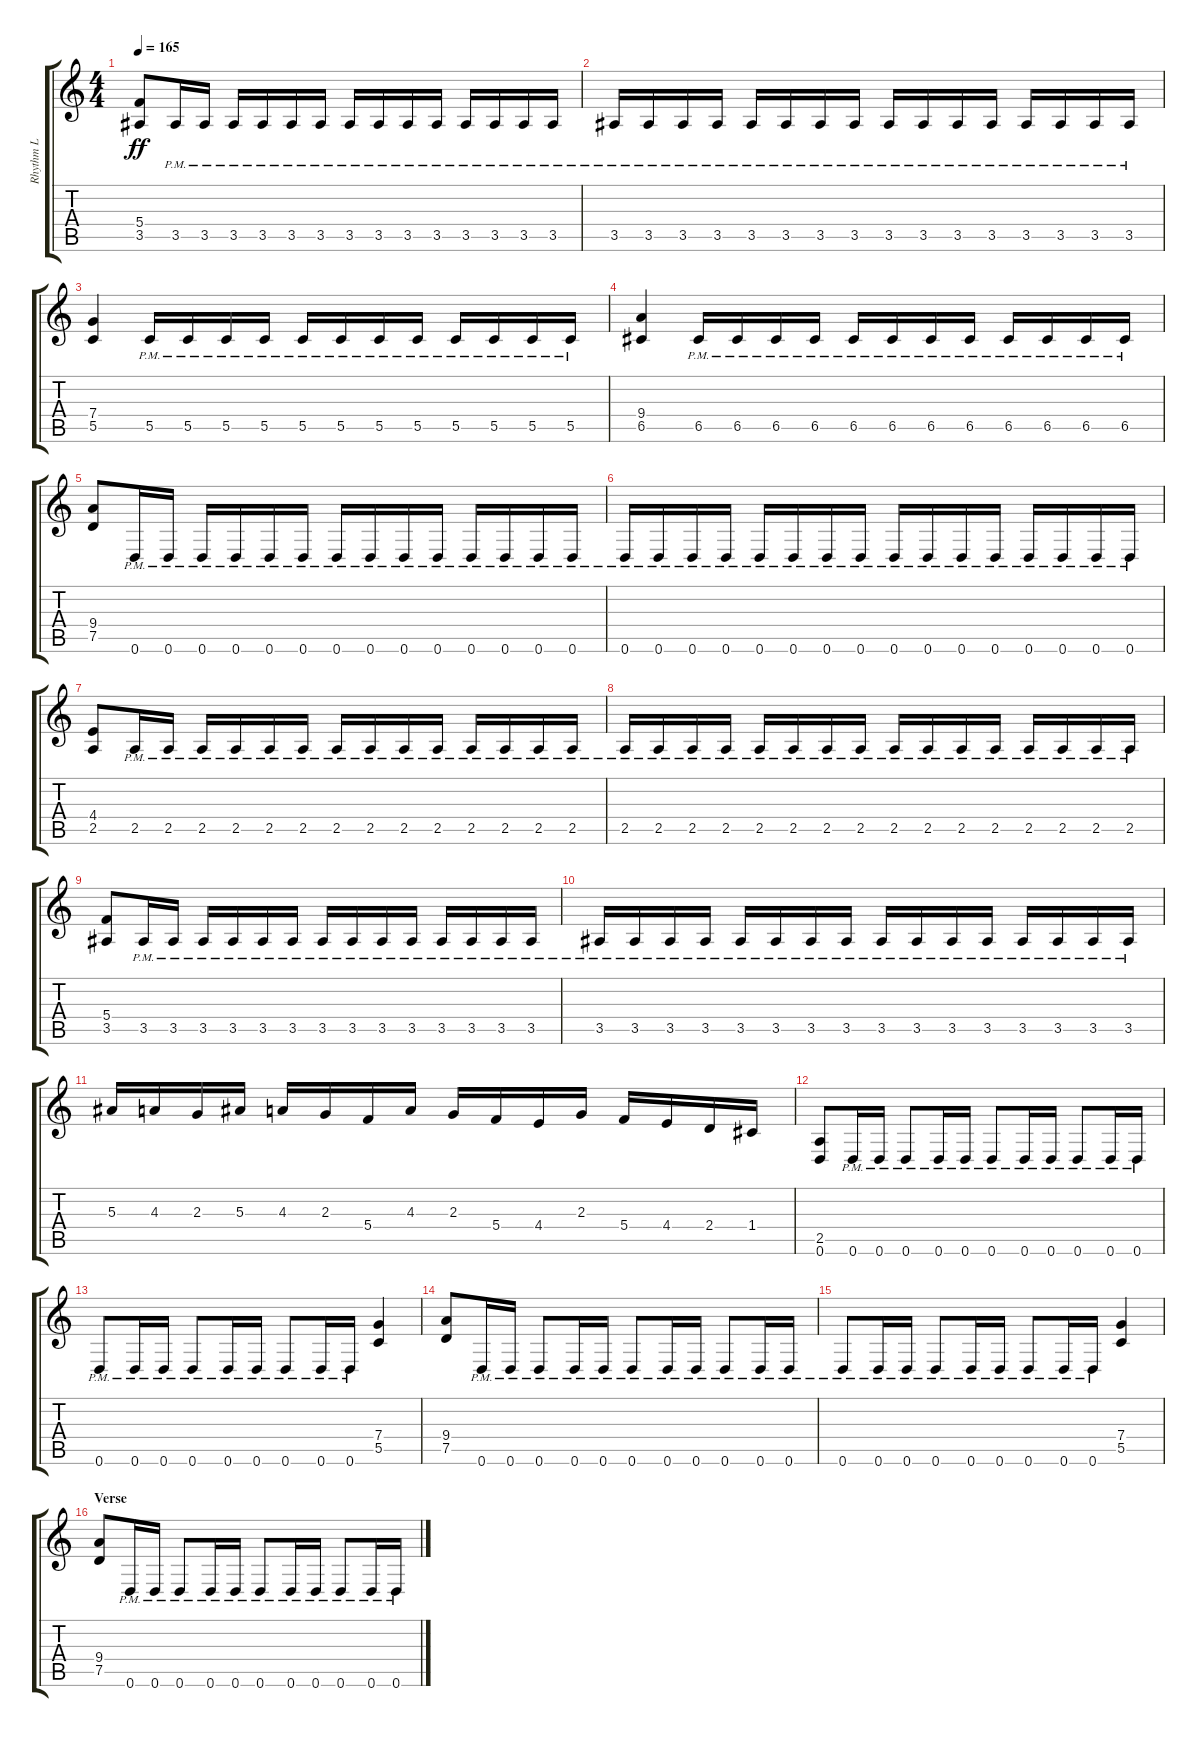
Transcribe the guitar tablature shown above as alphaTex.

\track ("Rhythm L" "Rhythm L") {instrument distortionguitar}
\staff {score tabs}
\tuning (D4 A3 F3 C3 G2 D2) {hide}
\ts (4 4)
\tempo 165
\clef g2
\ks c
(5.4 3.5).8{dy ff} 3.5{pm}.16 3.5{pm}.16 3.5{pm}.16 3.5{pm}.16 3.5{pm}.16 3.5{pm}.16 3.5{pm}.16 3.5{pm}.16 3.5{pm}.16 3.5{pm}.16 3.5{pm}.16 3.5{pm}.16 3.5{pm}.16 3.5{pm}.16 |
3.5{pm}.16 3.5{pm}.16 3.5{pm}.16 3.5{pm}.16 3.5{pm}.16 3.5{pm}.16 3.5{pm}.16 3.5{pm}.16 3.5{pm}.16 3.5{pm}.16 3.5{pm}.16 3.5{pm}.16 3.5{pm}.16 3.5{pm}.16 3.5{pm}.16 3.5{pm}.16 |
(7.4 5.5).4 5.5{pm}.16 5.5{pm}.16 5.5{pm}.16 5.5{pm}.16 5.5{pm}.16 5.5{pm}.16 5.5{pm}.16 5.5{pm}.16 5.5{pm}.16 5.5{pm}.16 5.5{pm}.16 5.5{pm}.16 |
(9.4 6.5).4 6.5{pm}.16 6.5{pm}.16 6.5{pm}.16 6.5{pm}.16 6.5{pm}.16 6.5{pm}.16 6.5{pm}.16 6.5{pm}.16 6.5{pm}.16 6.5{pm}.16 6.5{pm}.16 6.5{pm}.16 |
(9.4 7.5).8 0.6{pm}.16 0.6{pm}.16 0.6{pm}.16 0.6{pm}.16 0.6{pm}.16 0.6{pm}.16 0.6{pm}.16 0.6{pm}.16 0.6{pm}.16 0.6{pm}.16 0.6{pm}.16 0.6{pm}.16 0.6{pm}.16 0.6{pm}.16 |
0.6{pm}.16 0.6{pm}.16 0.6{pm}.16 0.6{pm}.16 0.6{pm}.16 0.6{pm}.16 0.6{pm}.16 0.6{pm}.16 0.6{pm}.16 0.6{pm}.16 0.6{pm}.16 0.6{pm}.16 0.6{pm}.16 0.6{pm}.16 0.6{pm}.16 0.6{pm}.16 |
(4.4 2.5).8 2.5{pm}.16 2.5{pm}.16 2.5{pm}.16 2.5{pm}.16 2.5{pm}.16 2.5{pm}.16 2.5{pm}.16 2.5{pm}.16 2.5{pm}.16 2.5{pm}.16 2.5{pm}.16 2.5{pm}.16 2.5{pm}.16 2.5{pm}.16 |
2.5{pm}.16 2.5{pm}.16 2.5{pm}.16 2.5{pm}.16 2.5{pm}.16 2.5{pm}.16 2.5{pm}.16 2.5{pm}.16 2.5{pm}.16 2.5{pm}.16 2.5{pm}.16 2.5{pm}.16 2.5{pm}.16 2.5{pm}.16 2.5{pm}.16 2.5{pm}.16 |
(5.4 3.5).8 3.5{pm}.16 3.5{pm}.16 3.5{pm}.16 3.5{pm}.16 3.5{pm}.16 3.5{pm}.16 3.5{pm}.16 3.5{pm}.16 3.5{pm}.16 3.5{pm}.16 3.5{pm}.16 3.5{pm}.16 3.5{pm}.16 3.5{pm}.16 |
3.5{pm}.16 3.5{pm}.16 3.5{pm}.16 3.5{pm}.16 3.5{pm}.16 3.5{pm}.16 3.5{pm}.16 3.5{pm}.16 3.5{pm}.16 3.5{pm}.16 3.5{pm}.16 3.5{pm}.16 3.5{pm}.16 3.5{pm}.16 3.5{pm}.16 3.5{pm}.16 |
5.3.16 4.3.16 2.3.16 5.3.16 4.3.16 2.3.16 5.4.16 4.3.16 2.3.16 5.4.16 4.4.16 2.3.16 5.4.16 4.4.16 2.4.16 1.4.16 |
(2.5 0.6).8 0.6{pm}.16 0.6{pm}.16 0.6{pm}.8 0.6{pm}.16 0.6{pm}.16 0.6{pm}.8 0.6{pm}.16 0.6{pm}.16 0.6{pm}.8 0.6{pm}.16 0.6{pm}.16 |
0.6{pm}.8 0.6{pm}.16 0.6{pm}.16 0.6{pm}.8 0.6{pm}.16 0.6{pm}.16 0.6{pm}.8 0.6{pm}.16 0.6{pm}.16 (7.4 5.5).4 |
(9.4 7.5).8 0.6{pm}.16 0.6{pm}.16 0.6{pm}.8 0.6{pm}.16 0.6{pm}.16 0.6{pm}.8 0.6{pm}.16 0.6{pm}.16 0.6{pm}.8 0.6{pm}.16 0.6{pm}.16 |
0.6{pm}.8 0.6{pm}.16 0.6{pm}.16 0.6{pm}.8 0.6{pm}.16 0.6{pm}.16 0.6{pm}.8 0.6{pm}.16 0.6{pm}.16 (7.4 5.5).4 |
\section ("" "Verse")
(9.4 7.5).8 0.6{pm}.16 0.6{pm}.16 0.6{pm}.8 0.6{pm}.16 0.6{pm}.16 0.6{pm}.8 0.6{pm}.16 0.6{pm}.16 0.6{pm}.8 0.6{pm}.16 0.6{pm}.16
